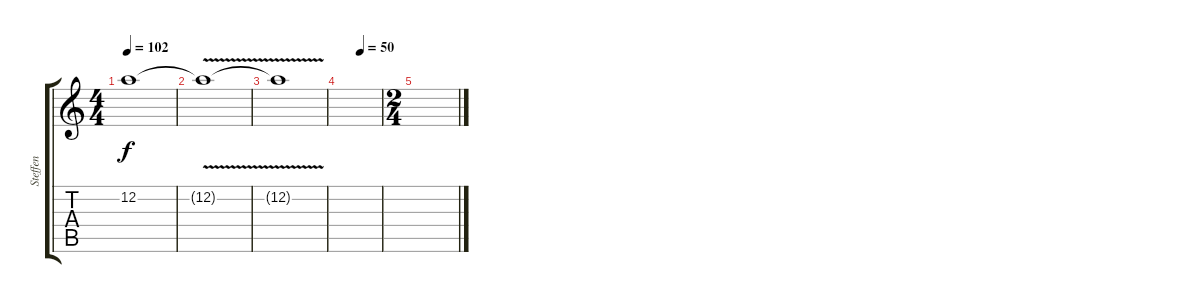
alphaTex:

\track ("Steffen" "Steffen") {instrument distortionguitar}
\staff {score tabs}
\tuning (D4 A3 F3 C3 G2 D2) {hide}
\ts (4 4)
\tempo 102
\clef g2
\ks c
12.2.1{dy f volume 0} |
12.2{v t}.1 |
12.2{v t}.1 |
\tempo (50 0.5)
|
\ts (2 4)
